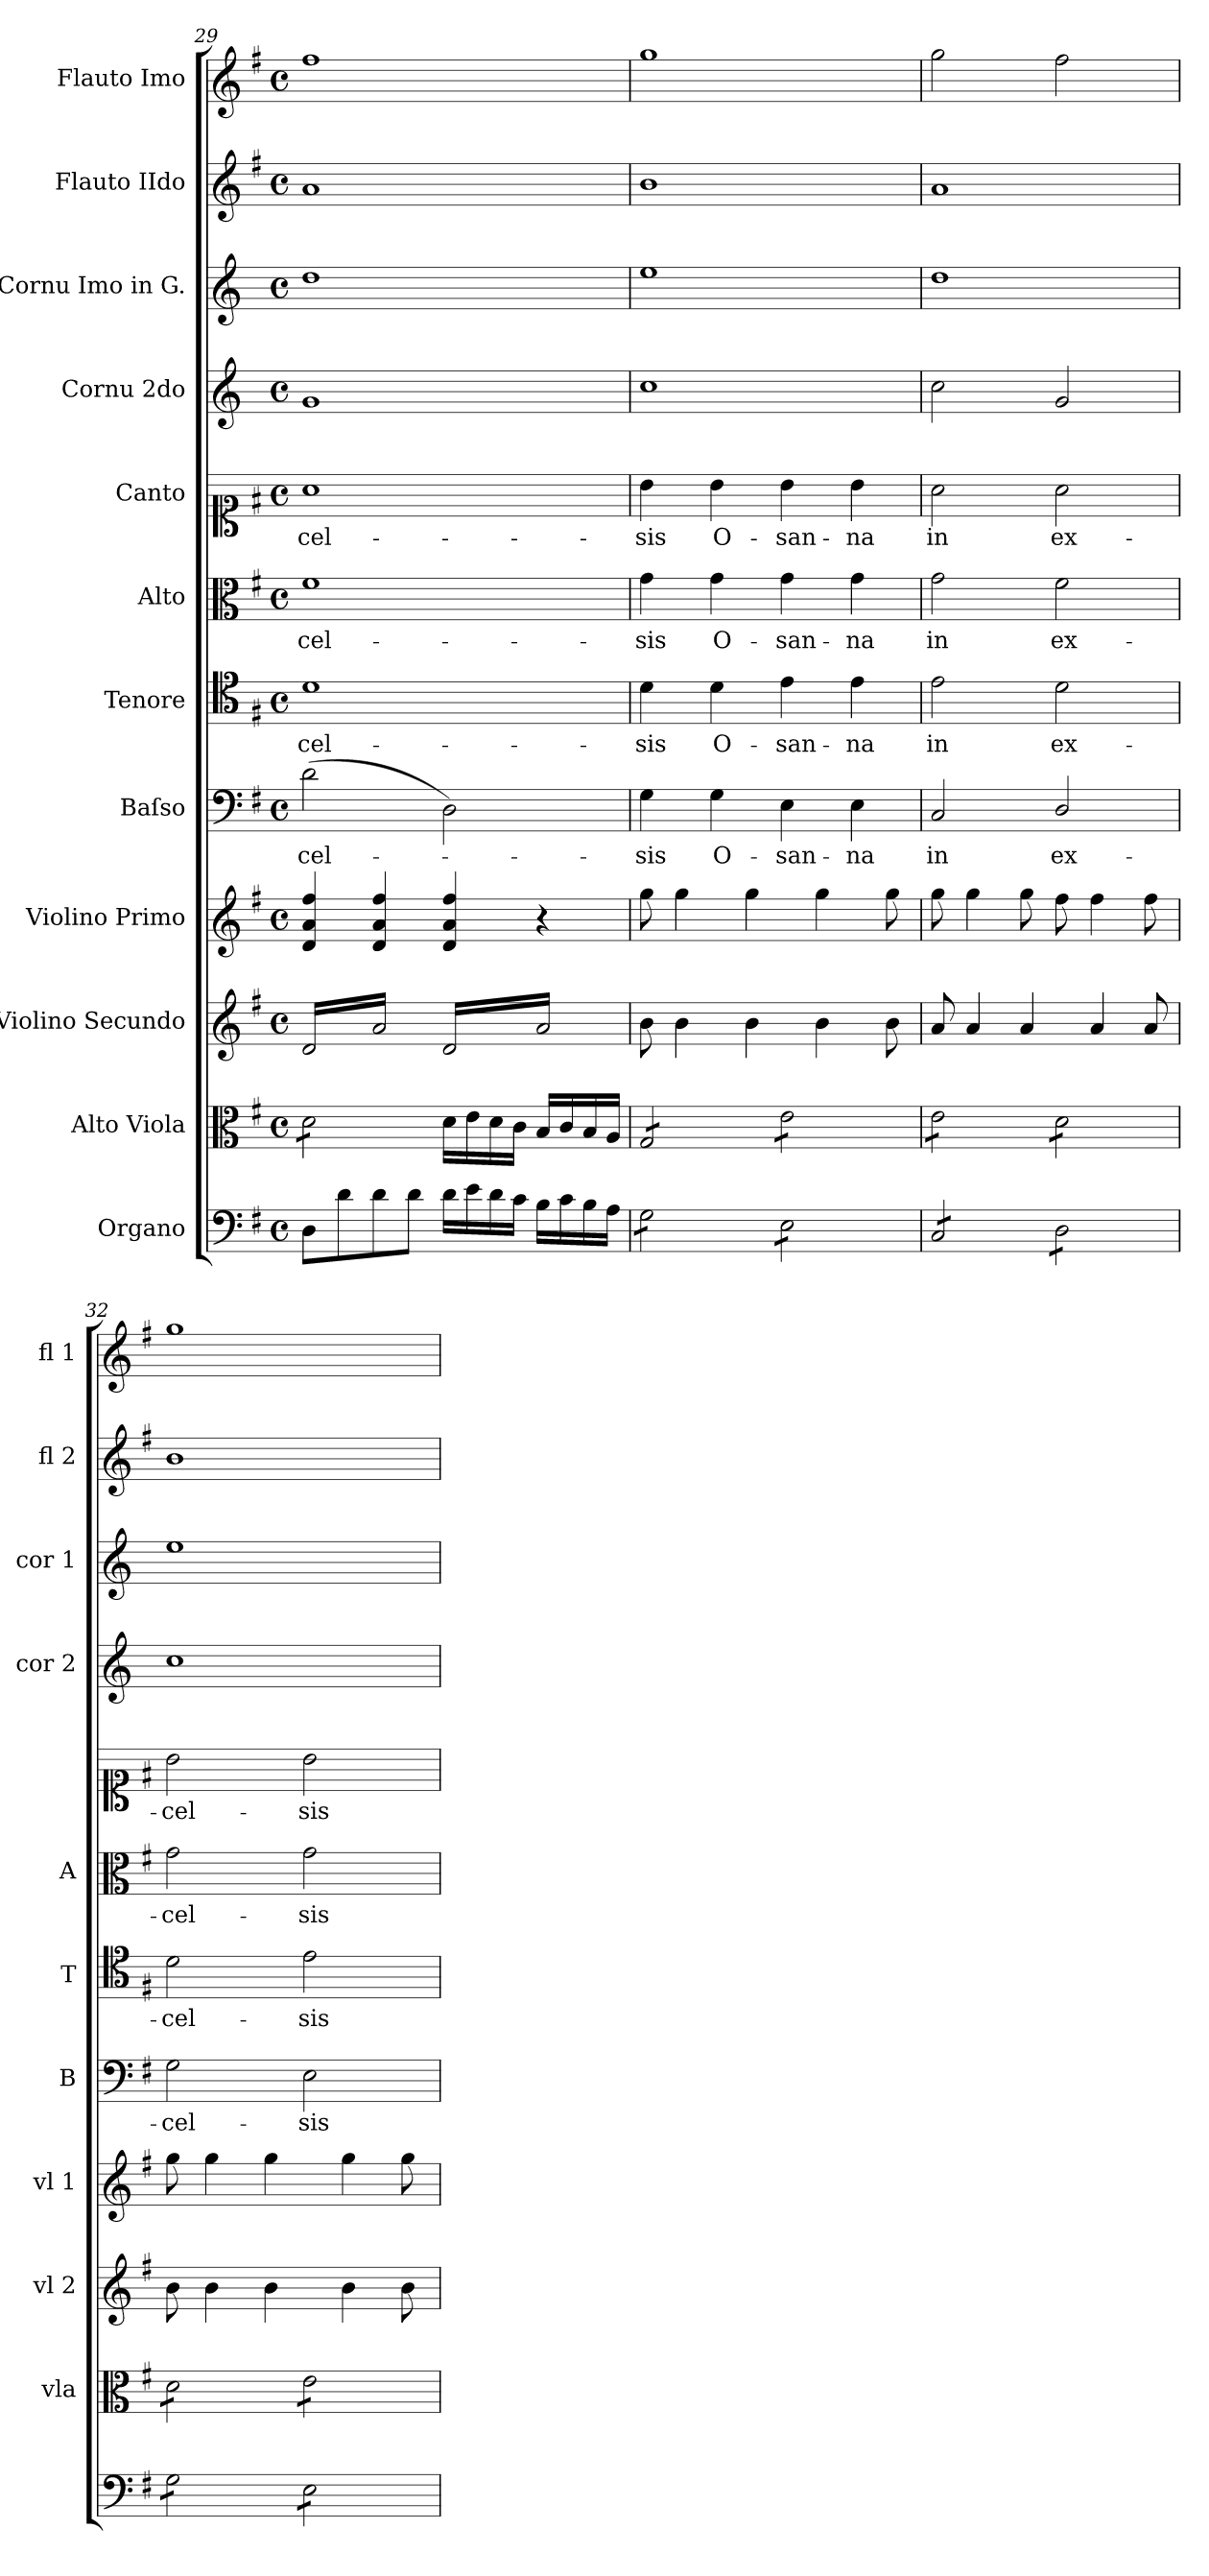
**kern	**kern	**kern	**kern	**kern	**text	**kern	**text	**kern	**text	**kern	**text	**kern	**kern	**kern	**kern
*part12	*part11	*part10	*part9	*part8	*part8	*part7	*part7	*part6	*part6	*part5	*part5	*part4	*part3	*part2	*part1
*staff12	*staff11	*staff10	*staff9	*staff8	*staff8	*staff7	*staff7	*staff6	*staff6	*staff5	*staff5	*staff4	*staff3	*staff2	*staff1
*I"Organo	*I"Alto Viola	*I"Violino Secundo	*I"Violino Primo	*I"Baſso	*	*I"Tenore	*	*I"Alto	*	*I"Canto	*	*I"Cornu 2do	*I"Cornu Imo in G.	*I"Flauto IIdo	*I"Flauto Imo
*	*I'vla	*I'vl 2	*I'vl 1	*I'B	*	*I'T	*	*I'A	*	*	*	*I'cor 2	*I'cor 1	*I'fl 2	*I'fl 1
*clefF4	*clefC3	*clefG2	*clefG2	*clefF4	*	*clefC4	*	*clefC3	*	*clefC1	*	*clefG2	*clefG2	*clefG2	*clefG2
*	*	*	*	*	*	*	*	*	*	*	*	*ITrd3c5	*ITrd3c5	*	*
*k[f#]	*k[f#]	*k[f#]	*k[f#]	*k[f#]	*	*k[f#]	*	*k[f#]	*	*k[f#]	*	*k[f#]	*k[f#]	*k[f#]	*k[f#]
*G:	*G:	*G:	*G:	*G:	*	*G:	*	*G:	*	*G:	*	*G:	*G:	*G:	*G:
*M4/4	*M4/4	*M4/4	*M4/4	*M4/4	*	*M4/4	*	*M4/4	*	*M4/4	*	*M4/4	*M4/4	*M4/4	*M4/4
*met(c)	*met(c)	*met(c)	*met(c)	*met(c)	*	*met(c)	*	*met(c)	*	*met(c)	*	*met(c)	*met(c)	*met(c)	*met(c)
=29	=29	=29	=29	=29	=29	=29	=29	=29	=29	=29	=29	=29	=29	=29	=29
*	*tremolo	*	*	*	*	*	*	*	*	*	*	*	*	*	*
*	*	*tremolo	*	*	*	*	*	*	*	*	*	*	*	*	*
8D\L	8d\L	16d/LL	4d/ 4a/ 4ff#/	(>2d\	-cel-	1d	-cel-	1f#	-cel-	1a	-cel-	1d	1a	1a	1ff#
.	.	16a/	.	.	.	.	.	.	.	.	.	.	.	.	.
8d\	8d\	16d/	.	.	.	.	.	.	.	.	.	.	.	.	.
.	.	16a/	.	.	.	.	.	.	.	.	.	.	.	.	.
8d\	8d\	16d/	4d/ 4a/ 4ff#/	.	.	.	.	.	.	.	.	.	.	.	.
.	.	16a/	.	.	.	.	.	.	.	.	.	.	.	.	.
8d\J	8d\J	16d/	.	.	.	.	.	.	.	.	.	.	.	.	.
*	*Xtremolo	*	*	*	*	*	*	*	*	*	*	*	*	*	*
.	.	16a/JJ	.	.	.	.	.	.	.	.	.	.	.	.	.
16d\LL	16d\LL	16d/LL	4d/ 4a/ 4ff#/	2D\)	.	.	.	.	.	.	.	.	.	.	.
16e\	16e\	16a/	.	.	.	.	.	.	.	.	.	.	.	.	.
16d\	16d\	16d/	.	.	.	.	.	.	.	.	.	.	.	.	.
16c\JJ	16c\JJ	16a/	.	.	.	.	.	.	.	.	.	.	.	.	.
16B\LL	16B/LL	16d/	4r	.	.	.	.	.	.	.	.	.	.	.	.
16c\	16c/	16a/	.	.	.	.	.	.	.	.	.	.	.	.	.
16B\	16B/	16d/	.	.	.	.	.	.	.	.	.	.	.	.	.
16A\JJ	16A/JJ	16a/JJ	.	.	.	.	.	.	.	.	.	.	.	.	.
*	*	*Xtremolo	*	*	*	*	*	*	*	*	*	*	*	*	*
=30	=30	=30	=30	=30	=30	=30	=30	=30	=30	=30	=30	=30	=30	=30	=30
*tremolo	*	*	*	*	*	*	*	*	*	*	*	*	*	*	*
*	*tremolo	*	*	*	*	*	*	*	*	*	*	*	*	*	*
8G\L	8G/L	8b\	8gg\	4G\	-sis	4d\	-sis	4g\	-sis	4b\	-sis	1g	1b	1b	1gg
.	.	.	.	.	.	.	.	.	.	.	.	.	.	.	.
8G\	8G/	4b\	4gg\	.	.	.	.	.	.	.	.	.	.	.	.
.	.	.	.	.	.	.	.	.	.	.	.	.	.	.	.
8G\	8G/	.	.	4G\	O-	4d\	O-	4g\	O-	4b\	O-	.	.	.	.
8G\J	8G/J	4b\	4gg\	.	.	.	.	.	.	.	.	.	.	.	.
8E\L	8e\L	.	.	4E\	-san-	4e\	-san-	4g\	-san-	4b\	-san-	.	.	.	.
8E\	8e\	4b\	4gg\	.	.	.	.	.	.	.	.	.	.	.	.
8E\	8e\	.	.	4E\	-na	4e\	-na	4g\	-na	4b\	-na	.	.	.	.
8E\J	8e\J	8b\	8gg\	.	.	.	.	.	.	.	.	.	.	.	.
=31	=31	=31	=31	=31	=31	=31	=31	=31	=31	=31	=31	=31	=31	=31	=31
8C/L	8e\L	8a/	8gg\	2C/	in	2e\	in	2g\	in	2a\	in	2g\	1a	1a	2gg\
8C/	8e\	4a/	4gg\	.	.	.	.	.	.	.	.	.	.	.	.
8C/	8e\	.	.	.	.	.	.	.	.	.	.	.	.	.	.
8C/J	8e\J	4a/	8gg\	.	.	.	.	.	.	.	.	.	.	.	.
8D\L	8d\L	.	8ff#\	2D/	ex-	2d\	ex-	2f#\	ex-	2a\	ex-	2d/	.	.	2ff#\
8D\	8d\	4a/	4ff#\	.	.	.	.	.	.	.	.	.	.	.	.
8D\	8d\	.	.	.	.	.	.	.	.	.	.	.	.	.	.
8D\J	8d\J	8a/	8ff#\	.	.	.	.	.	.	.	.	.	.	.	.
=32	=32	=32	=32	=32	=32	=32	=32	=32	=32	=32	=32	=32	=32	=32	=32
8G\L	8d\L	8b\	8gg\	2G\	-cel-	2d\	-cel-	2g\	-cel-	2b\	-cel-	1g	1b	1b	1gg
8G\	8d\	4b\	4gg\	.	.	.	.	.	.	.	.	.	.	.	.
8G\	8d\	.	.	.	.	.	.	.	.	.	.	.	.	.	.
8G\J	8d\J	4b\	4gg\	.	.	.	.	.	.	.	.	.	.	.	.
8E\L	8e\L	.	.	2E\	-sis	2e\	-sis	2g\	-sis	2b\	-sis	.	.	.	.
8E\	8e\	4b\	4gg\	.	.	.	.	.	.	.	.	.	.	.	.
8E\	8e\	.	.	.	.	.	.	.	.	.	.	.	.	.	.
8E\J	8e\J	8b\	8gg\	.	.	.	.	.	.	.	.	.	.	.	.
*	*Xtremolo	*	*	*	*	*	*	*	*	*	*	*	*	*	*
*Xtremolo	*	*	*	*	*	*	*	*	*	*	*	*	*	*	*
=	=	=	=	=	=	=	=	=	=	=	=	=	=	=	=
*-	*-	*-	*-	*-	*-	*-	*-	*-	*-	*-	*-	*-	*-	*-	*-
